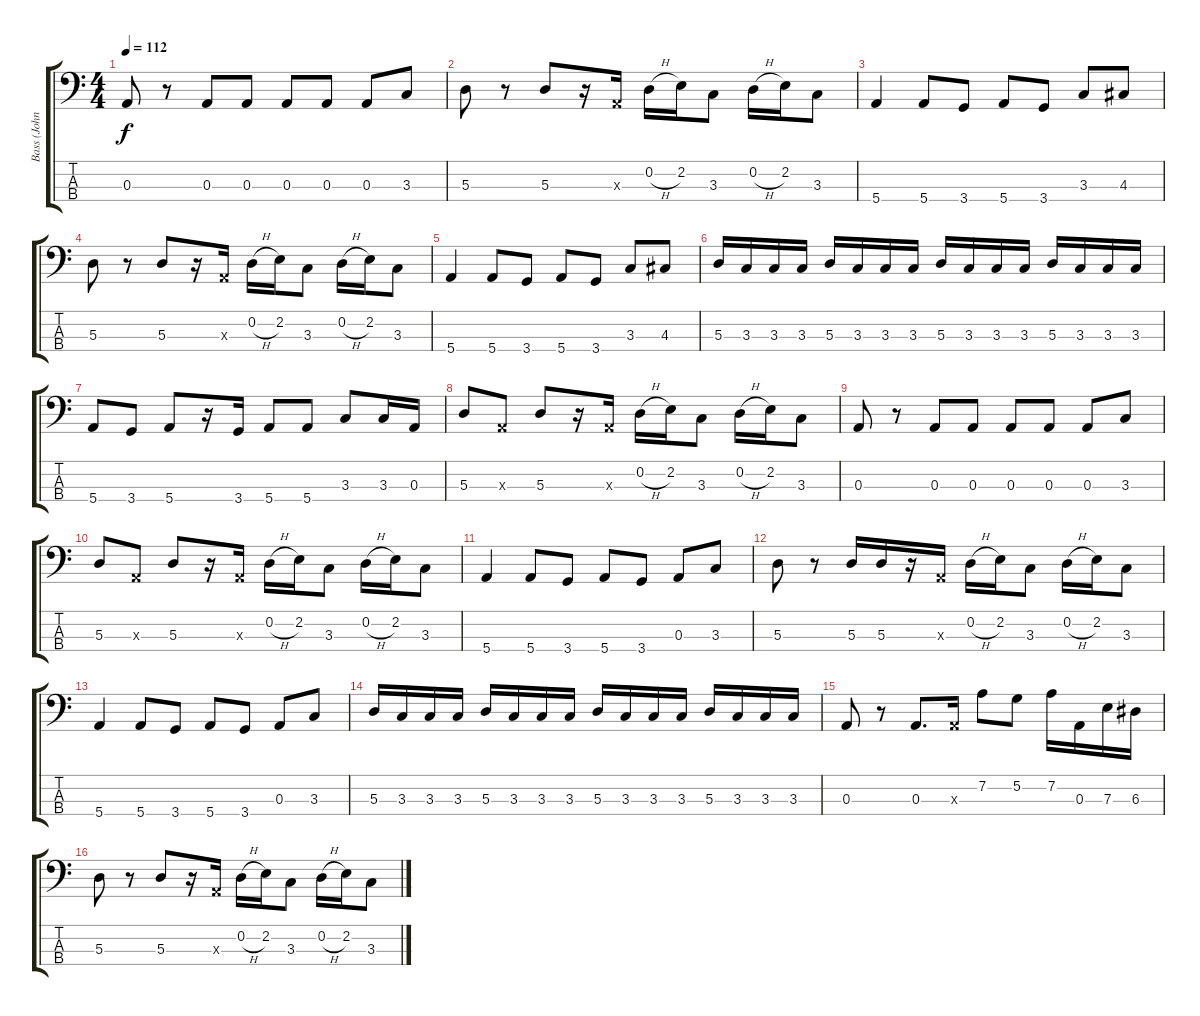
\track ("Bass (John Paul Jones)" "Bass (John") {instrument electricbasspick}
\staff {score tabs}
\tuning (G2 D2 A1 E1) {hide}
\ts (4 4)
\tempo 112
\clef f4
\ks c
0.3.8{dy f} r.8 0.3.8 0.3.8 0.3.8 0.3.8 0.3.8 3.3.8 |
5.3.8 r.8 5.3.8 r.16 0.3{x}.16 0.2{h}.16 2.2.16 3.3.8 0.2{h}.16 2.2.16 3.3.8 |
5.4.4 5.4.8 3.4.8 5.4.8 3.4.8 3.3.8 4.3.8 |
5.3.8 r.8 5.3.8 r.16 0.3{x}.16 0.2{h}.16 2.2.16 3.3.8 0.2{h}.16 2.2.16 3.3.8 |
5.4.4 5.4.8 3.4.8 5.4.8 3.4.8 3.3.8 4.3.8 |
5.3.16 3.3.16 3.3.16 3.3.16 5.3.16 3.3.16 3.3.16 3.3.16 5.3.16 3.3.16 3.3.16 3.3.16 5.3.16 3.3.16 3.3.16 3.3.16 |
5.4.8 3.4.8 5.4.8 r.16 3.4.16 5.4.8 5.4.8 3.3.8 3.3.16 0.3.16 |
5.3.8 0.3{x}.8 5.3.8 r.16 0.3{x}.16 0.2{h}.16 2.2.16 3.3.8 0.2{h}.16 2.2.16 3.3.8 |
0.3.8 r.8 0.3.8 0.3.8 0.3.8 0.3.8 0.3.8 3.3.8 |
5.3.8 0.3{x}.8 5.3.8 r.16 0.3{x}.16 0.2{h}.16 2.2.16 3.3.8 0.2{h}.16 2.2.16 3.3.8 |
5.4.4 5.4.8 3.4.8 5.4.8 3.4.8 0.3.8 3.3.8 |
5.3.8 r.8 5.3.16 5.3.16 r.16 0.3{x}.16 0.2{h}.16 2.2.16 3.3.8 0.2{h}.16 2.2.16 3.3.8 |
5.4.4 5.4.8 3.4.8 5.4.8 3.4.8 0.3.8 3.3.8 |
5.3.16 3.3.16 3.3.16 3.3.16 5.3.16 3.3.16 3.3.16 3.3.16 5.3.16 3.3.16 3.3.16 3.3.16 5.3.16 3.3.16 3.3.16 3.3.16 |
0.3.8 r.8 0.3.8{d} 0.3{x}.16 7.2.8 5.2.8 7.2.16 0.3.16 7.3.16 6.3.16 |
5.3.8 r.8 5.3.8 r.16 0.3{x}.16 0.2{h}.16 2.2.16 3.3.8 0.2{h}.16 2.2.16 3.3.8
